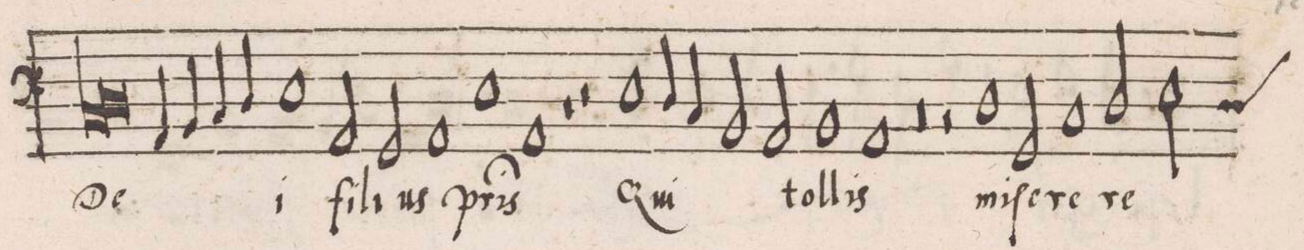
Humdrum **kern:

**kern	**text
*I"BASSVS	*
*clefF4	*
*k[]	*
*met(c|)	*
*M2/1	*
1C	De-
=43	=43
1D	.
*Xlig	*
4AA/	.
4BB/	.
4C/	.
4D/	.
=44	=44
1E	-i
2AA/	fi-
2GG/	-li-
=45	=45
1AA	-us
1E	p(at)-
=46	=46
1AA	-ris
1r	.
=47	=47
2r	.
1E	Qui
4D/	.
4C/	.
=48	=48
2BB/	.
2AA/	.
1BB	tol-
=49	=49
1AA	-lis
1r	.
=50	=50
1r	.
2r	.
1D	mi-
=51	=51
2GG/	-ſe-
1C	-re-
=52	=52
2D/	-re
*custos:D	*
2E\	.
*-	*-
